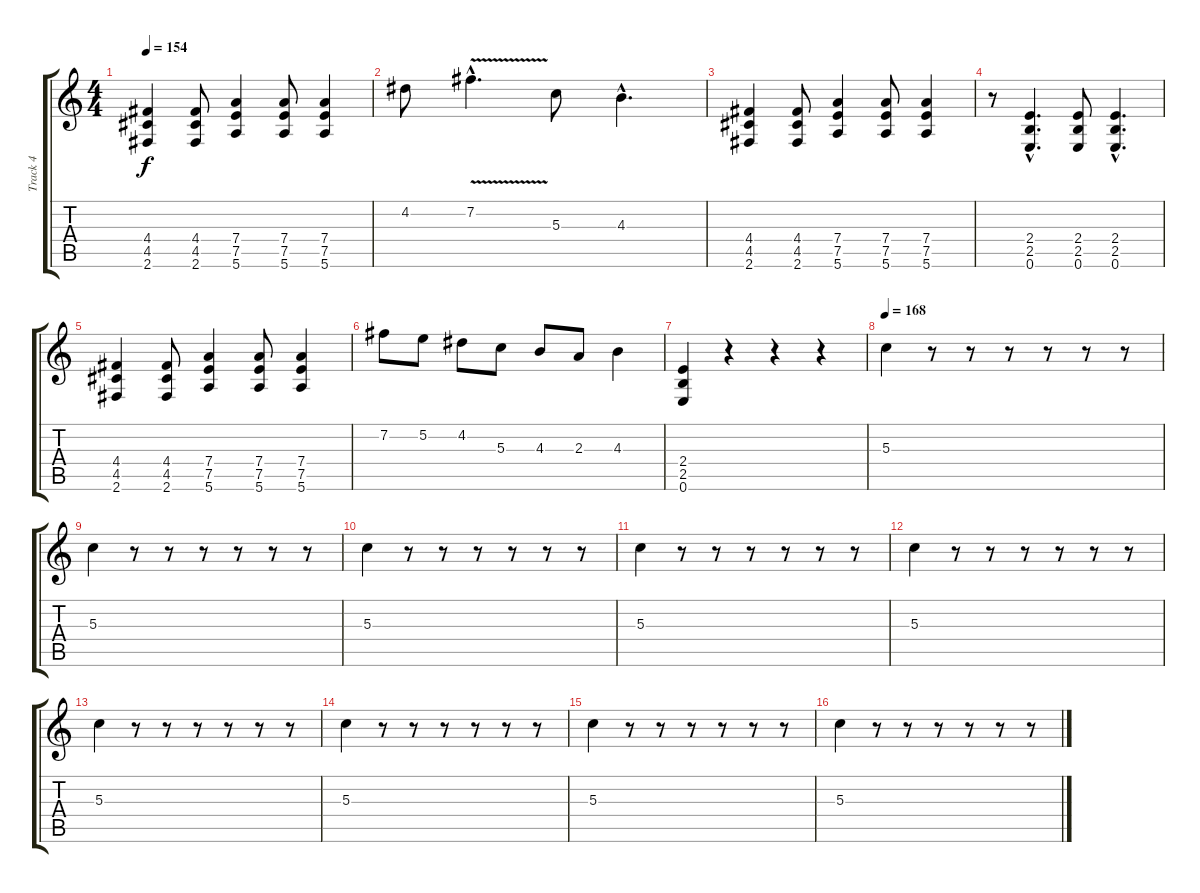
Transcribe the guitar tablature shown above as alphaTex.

\track ("Track 4" "Track 4") {instrument distortionguitar}
\staff {score tabs}
\tuning (E4 B3 G3 D3 A2 E2) {hide}
\ts (4 4)
\tempo 154
\clef g2
\ks c
(4.4 4.5 2.6).4{dy f} (4.4 4.5 2.6).8 (7.4 7.5 5.6).4 (7.4 7.5 5.6).8 (7.4 7.5 5.6).4 |
4.2.8 7.2{v hac}.4{d} 5.3.8 4.3{hac}.4{d} |
(4.4 4.5 2.6).4 (4.4 4.5 2.6).8 (7.4 7.5 5.6).4 (7.4 7.5 5.6).8 (7.4 7.5 5.6).4 |
r.8 (2.4{hac} 2.5{hac} 0.6{hac}).4{d} (2.4 2.5 0.6).8 (2.4{hac} 2.5{hac} 0.6{hac}).4{d} |
(4.4 4.5 2.6).4 (4.4 4.5 2.6).8 (7.4 7.5 5.6).4 (7.4 7.5 5.6).8 (7.4 7.5 5.6).4 |
7.2.8 5.2.8 4.2.8 5.3.8 4.3.8 2.3.8 4.3.4 |
(2.4 2.5 0.6).4 r.4 r.4 r.4 |
\tempo 168
5.3.4 r.8 r.8 r.8 r.8 r.8 r.8 |
5.3.4 r.8 r.8 r.8 r.8 r.8 r.8 |
5.3.4 r.8 r.8 r.8 r.8 r.8 r.8 |
5.3.4 r.8 r.8 r.8 r.8 r.8 r.8 |
5.3.4 r.8 r.8 r.8 r.8 r.8 r.8 |
5.3.4 r.8 r.8 r.8 r.8 r.8 r.8 |
5.3.4 r.8 r.8 r.8 r.8 r.8 r.8 |
5.3.4 r.8 r.8 r.8 r.8 r.8 r.8 |
5.3.4 r.8 r.8 r.8 r.8 r.8 r.8
